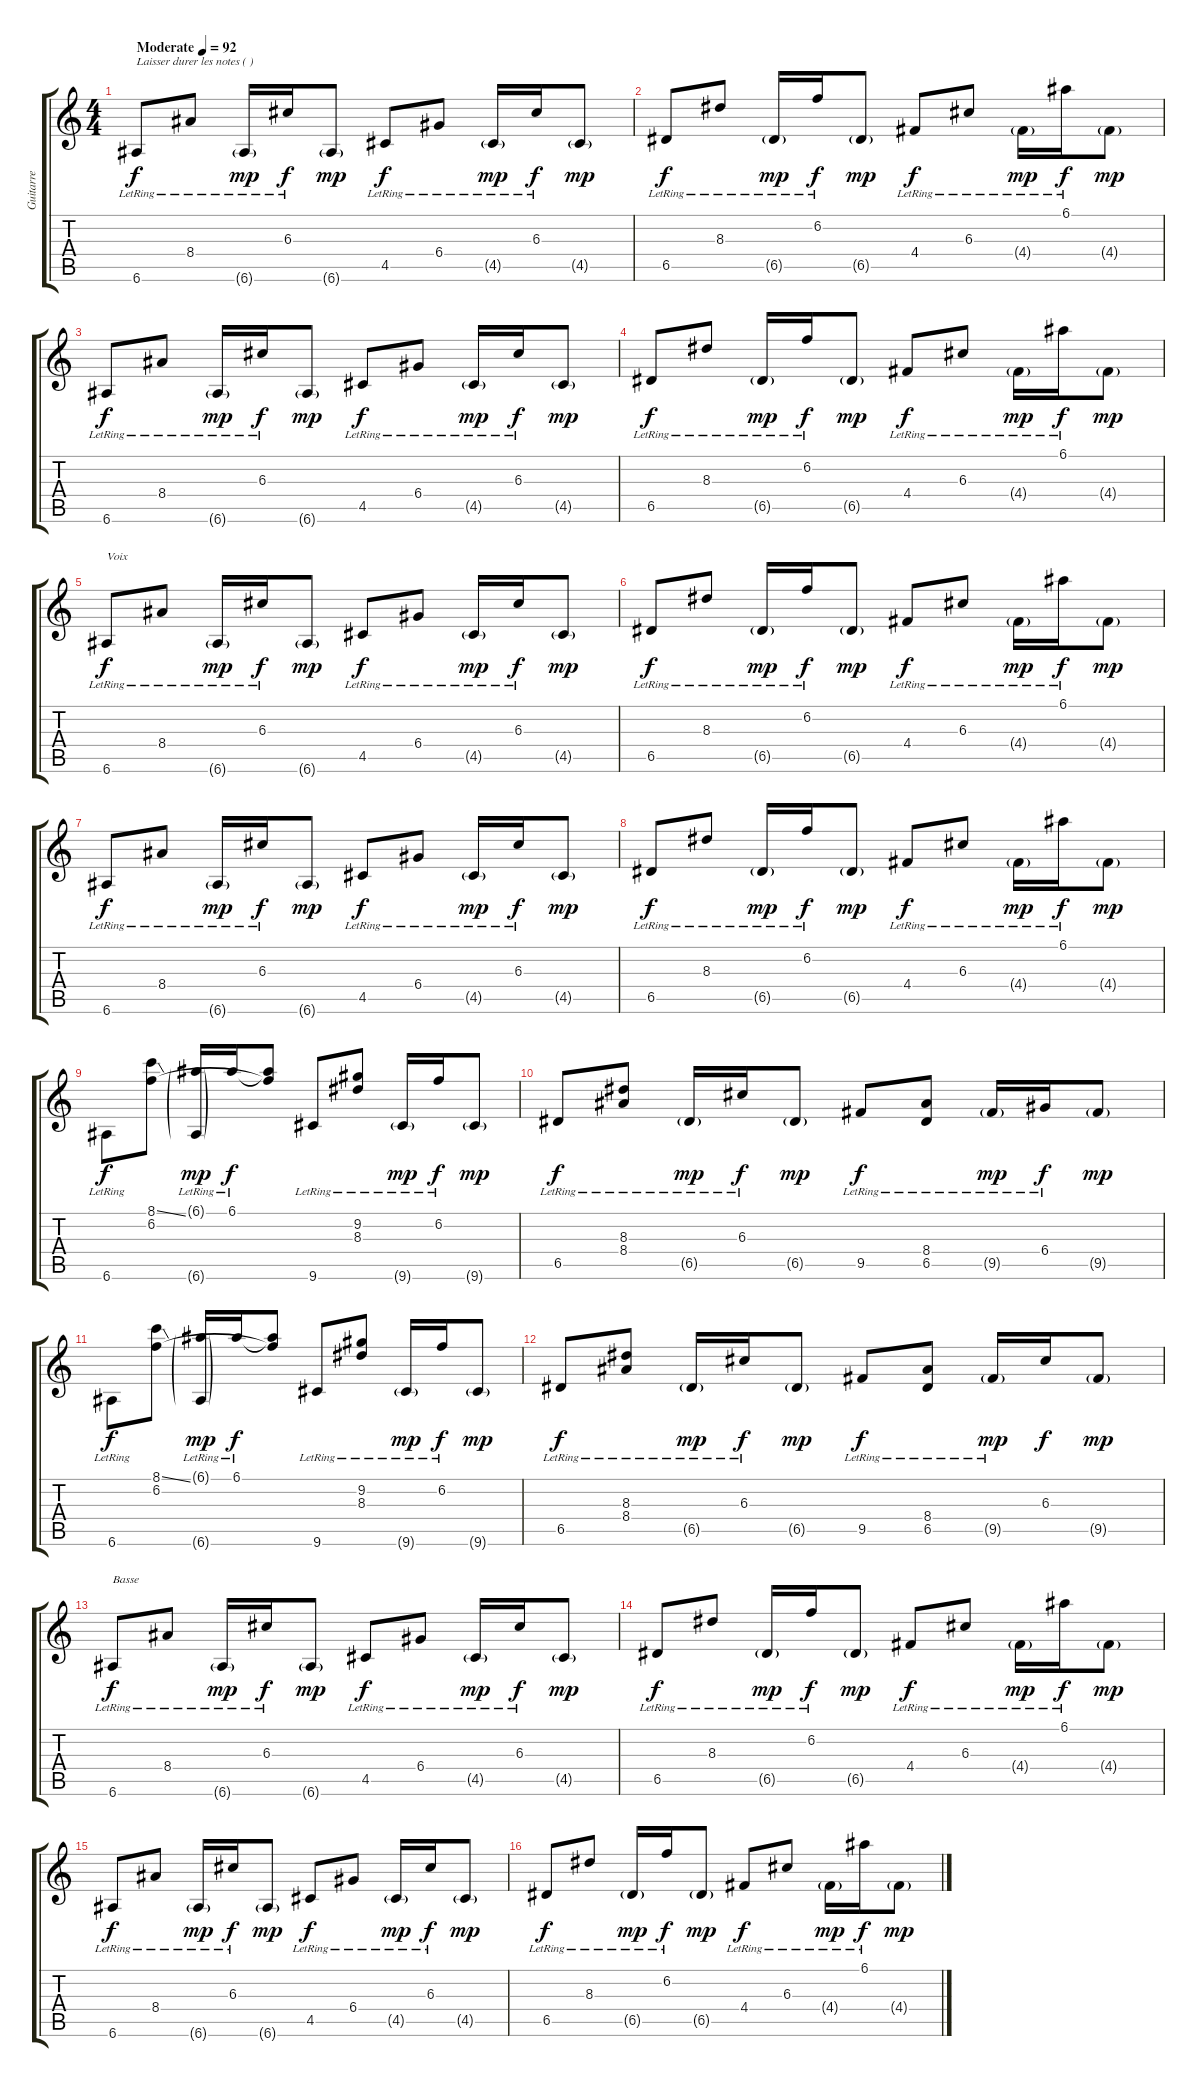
\track ("Guitarre" "Guitarre") {instrument acousticguitarsteel}
\staff {score tabs}
\tuning (E4 B3 G3 D3 A2 E2) {hide}
\ts (4 4)
\tempo (92 "Moderate")
\clef g2
\ks c
6.6{lr}.8{txt "Laisser durer les notes ( )" dy f instrument acousticguitarsteel} 8.4{lr}.8 6.6{g lr}.16{dy mp} 6.3{lr}.16{dy f} 6.6{g}.8{dy mp} 4.5{lr}.8{dy f} 6.4{lr}.8 4.5{g lr}.16{dy mp} 6.3{lr}.16{dy f} 4.5{g}.8{dy mp} |
6.5{lr}.8{dy f} 8.3{lr}.8 6.5{g lr}.16{dy mp} 6.2{lr}.16{dy f} 6.5{g}.8{dy mp} 4.4{lr}.8{dy f} 6.3{lr}.8 4.4{g lr}.16{dy mp} 6.1{lr}.16{dy f} 4.4{g}.8{dy mp} |
6.6{lr}.8{dy f} 8.4{lr}.8 6.6{g lr}.16{dy mp} 6.3{lr}.16{dy f} 6.6{g}.8{dy mp} 4.5{lr}.8{dy f} 6.4{lr}.8 4.5{g lr}.16{dy mp} 6.3{lr}.16{dy f} 4.5{g}.8{dy mp} |
6.5{lr}.8{dy f} 8.3{lr}.8 6.5{g lr}.16{dy mp} 6.2{lr}.16{dy f} 6.5{g}.8{dy mp} 4.4{lr}.8{dy f} 6.3{lr}.8 4.4{g lr}.16{dy mp} 6.1{lr}.16{dy f} 4.4{g}.8{dy mp} |
6.6{lr}.8{txt "Voix" dy f} 8.4{lr}.8 6.6{g lr}.16{dy mp} 6.3{lr}.16{dy f} 6.6{g}.8{dy mp} 4.5{lr}.8{dy f} 6.4{lr}.8 4.5{g lr}.16{dy mp} 6.3{lr}.16{dy f} 4.5{g}.8{dy mp} |
6.5{lr}.8{dy f} 8.3{lr}.8 6.5{g lr}.16{dy mp} 6.2{lr}.16{dy f} 6.5{g}.8{dy mp} 4.4{lr}.8{dy f} 6.3{lr}.8 4.4{g lr}.16{dy mp} 6.1{lr}.16{dy f} 4.4{g}.8{dy mp} |
6.6{lr}.8{dy f} 8.4{lr}.8 6.6{g lr}.16{dy mp} 6.3{lr}.16{dy f} 6.6{g}.8{dy mp} 4.5{lr}.8{dy f} 6.4{lr}.8 4.5{g lr}.16{dy mp} 6.3{lr}.16{dy f} 4.5{g}.8{dy mp} |
6.5{lr}.8{dy f} 8.3{lr}.8 6.5{g lr}.16{dy mp} 6.2{lr}.16{dy f} 6.5{g}.8{dy mp} 4.4{lr}.8{dy f} 6.3{lr}.8 4.4{g lr}.16{dy mp} 6.1{lr}.16{dy f} 4.4{g}.8{dy mp} |
6.6{lr}.8{dy f} (8.1{ss} 6.2).8 (6.1{g} 6.6{g lr}).16{dy mp} 6.1{lr}.16{dy f} (6.1{t} 6.2{t}).8 9.6{lr}.8 (9.2{lr} 8.3{lr}).8 9.6{g lr}.16{dy mp} 6.2{lr}.16{dy f} 9.6{g}.8{dy mp} |
6.5{lr}.8{dy f} (8.3{lr} 8.4{lr}).8 6.5{g lr}.16{dy mp} 6.3{lr}.16{dy f} 6.5{g}.8{dy mp} 9.5{lr}.8{dy f} (8.4{lr} 6.5).8 9.5{g lr}.16{dy mp} 6.4{lr}.16{dy f} 9.5{g}.8{dy mp} |
6.6{lr}.8{dy f} (8.1{ss} 6.2).8 (6.1{g} 6.6{g lr}).16{dy mp} 6.1{lr}.16{dy f} (6.1{t} 6.2{t}).8 9.6{lr}.8 (9.2{lr} 8.3).8 9.6{g lr}.16{dy mp} 6.2{lr}.16{dy f} 9.6{g}.8{dy mp} |
6.5{lr}.8{dy f} (8.3{lr} 8.4{lr}).8 6.5{g lr}.16{dy mp} 6.3{lr}.16{dy f} 6.5{g}.8{dy mp} 9.5{lr}.8{dy f} (8.4{lr} 6.5).8 9.5{g lr}.16{dy mp} 6.3.16{dy f} 9.5{g}.8{dy mp} |
6.6{lr}.8{txt "Basse" dy f} 8.4{lr}.8 6.6{g lr}.16{dy mp} 6.3{lr}.16{dy f} 6.6{g}.8{dy mp} 4.5{lr}.8{dy f} 6.4{lr}.8 4.5{g lr}.16{dy mp} 6.3{lr}.16{dy f} 4.5{g}.8{dy mp} |
6.5{lr}.8{dy f} 8.3{lr}.8 6.5{g lr}.16{dy mp} 6.2{lr}.16{dy f} 6.5{g}.8{dy mp} 4.4{lr}.8{dy f} 6.3{lr}.8 4.4{g lr}.16{dy mp} 6.1{lr}.16{dy f} 4.4{g}.8{dy mp} |
6.6{lr}.8{dy f} 8.4{lr}.8 6.6{g lr}.16{dy mp} 6.3{lr}.16{dy f} 6.6{g}.8{dy mp} 4.5{lr}.8{dy f} 6.4{lr}.8 4.5{g lr}.16{dy mp} 6.3{lr}.16{dy f} 4.5{g}.8{dy mp} |
6.5{lr}.8{dy f} 8.3{lr}.8 6.5{g lr}.16{dy mp} 6.2{lr}.16{dy f} 6.5{g}.8{dy mp} 4.4{lr}.8{dy f} 6.3{lr}.8 4.4{g lr}.16{dy mp} 6.1{lr}.16{dy f} 4.4{g}.8{dy mp}
